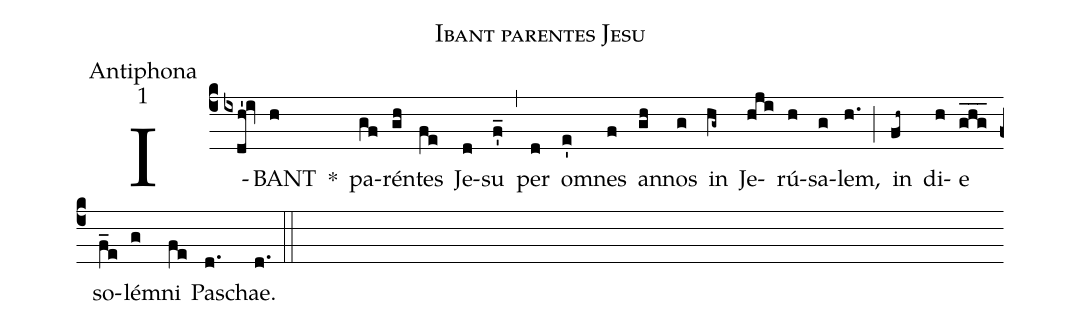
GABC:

name:Ibant parentes Jesu;
office-part:Antiphona;
mode:1;
%%
(c4) I(ixdh'!iv)BANT(h) *() pa(gf)rén(gh)tes(fe) Je(d)su(f'_) (,) per(d) o(e')mnes(f) an(gh)nos(g) in(hg~) Je(hji)rú(h)sa(g)lem,(h.) (;) in(fh~) di(h)e(ghg___) so(f_e)lé(g)mni(fe) Pa(d.)schae.(d.) (::)
